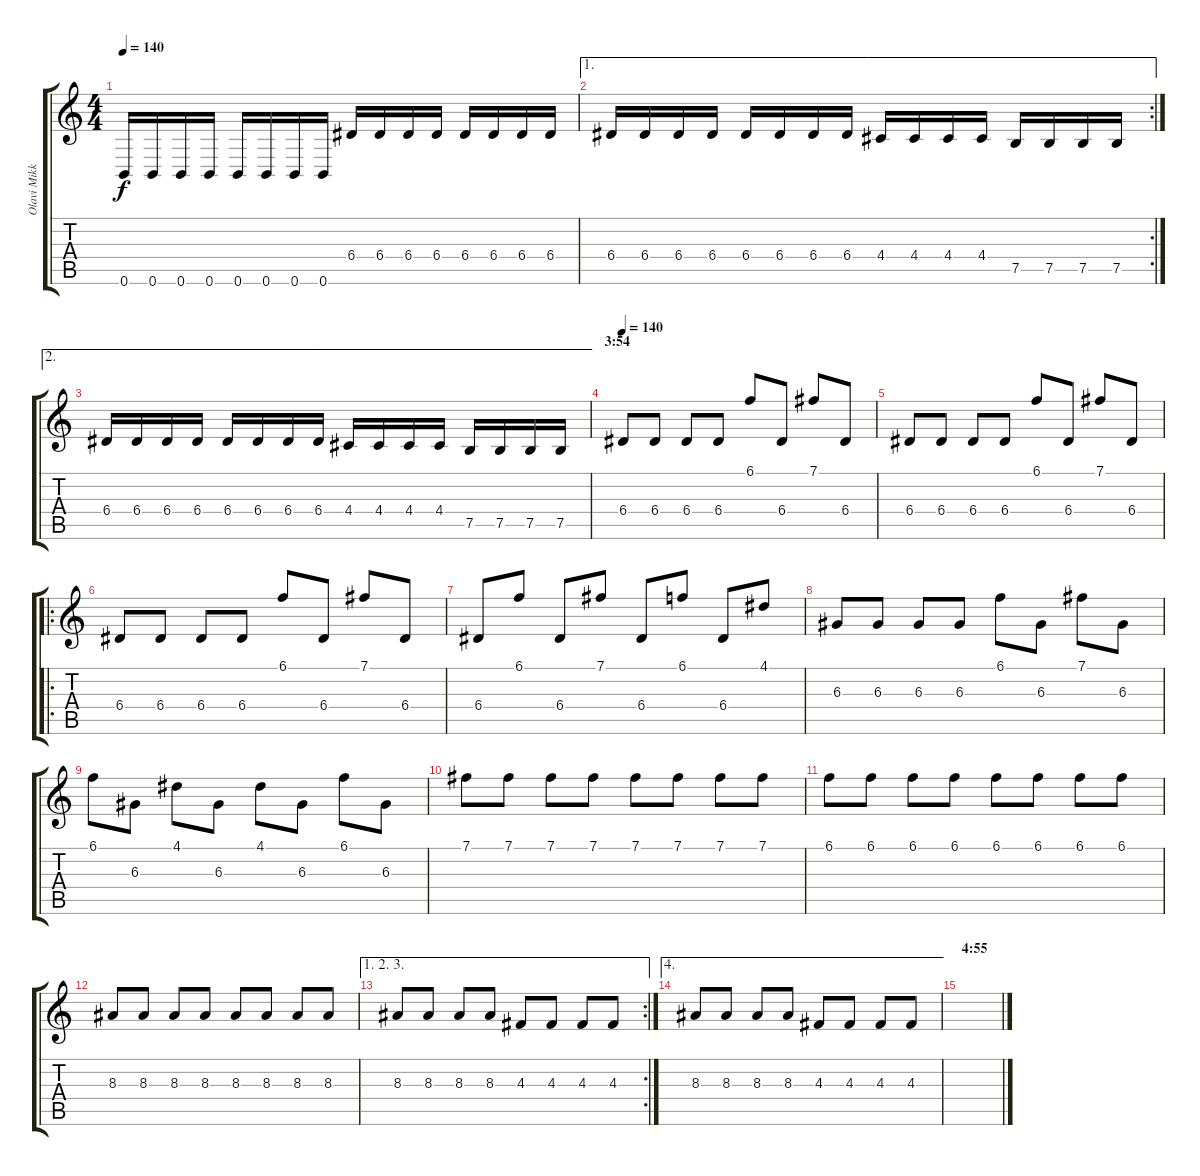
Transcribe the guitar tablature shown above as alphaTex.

\track ("Olavi Mikkonen" "Olavi Mikk") {instrument distortionguitar}
\staff {score tabs}
\tuning (B3 Gb3 D3 A2 E2 B1) {hide}
\ts (4 4)
\tempo 140
\clef g2
\ks c
0.6.16{dy f} 0.6.16 0.6.16 0.6.16 0.6.16 0.6.16 0.6.16 0.6.16 6.4.16 6.4.16 6.4.16 6.4.16 6.4.16 6.4.16 6.4.16 6.4.16 |
\ae 1
\rc 2
6.4.16 6.4.16 6.4.16 6.4.16 6.4.16 6.4.16 6.4.16 6.4.16 4.4.16 4.4.16 4.4.16 4.4.16 7.5.16 7.5.16 7.5.16 7.5.16 |
\ae 2
6.4.16 6.4.16 6.4.16 6.4.16 6.4.16 6.4.16 6.4.16 6.4.16 4.4.16 4.4.16 4.4.16 4.4.16 7.5.16 7.5.16 7.5.16 7.5.16 |
\section ("" "3:54")
\tempo 140
6.4.8 6.4.8 6.4.8 6.4.8 6.1.8 6.4.8 7.1.8 6.4.8 |
6.4.8 6.4.8 6.4.8 6.4.8 6.1.8 6.4.8 7.1.8 6.4.8 |
\ro
6.4.8 6.4.8 6.4.8 6.4.8 6.1.8 6.4.8 7.1.8 6.4.8 |
6.4.8 6.1.8 6.4.8 7.1.8 6.4.8 6.1.8 6.4.8 4.1.8 |
6.3.8 6.3.8 6.3.8 6.3.8 6.1.8 6.3.8 7.1.8 6.3.8 |
6.1.8 6.3.8 4.1.8 6.3.8 4.1.8 6.3.8 6.1.8 6.3.8 |
7.1.8 7.1.8 7.1.8 7.1.8 7.1.8 7.1.8 7.1.8 7.1.8 |
6.1.8 6.1.8 6.1.8 6.1.8 6.1.8 6.1.8 6.1.8 6.1.8 |
8.3.8 8.3.8 8.3.8 8.3.8 8.3.8 8.3.8 8.3.8 8.3.8 |
\ae (1 2 3)
\rc 2
8.3.8 8.3.8 8.3.8 8.3.8 4.3.8 4.3.8 4.3.8 4.3.8 |
\ae 4
8.3.8 8.3.8 8.3.8 8.3.8 4.3.8 4.3.8 4.3.8 4.3.8 |
\section ("" "4:55")
